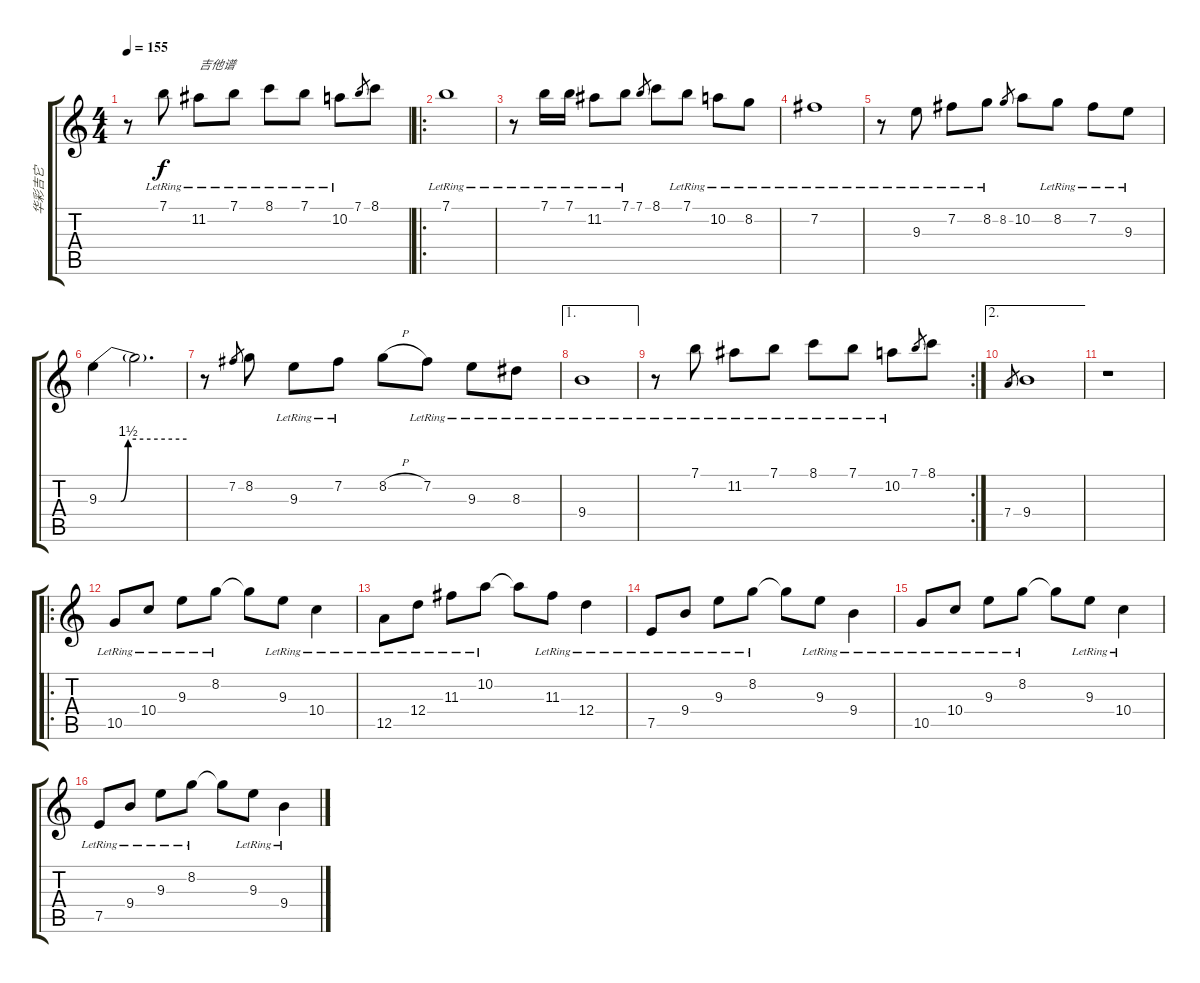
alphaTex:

\track ("华彩吉它" "华彩吉它") {instrument acousticguitarsteel}
\staff {score tabs}
\tuning (E4 B3 G3 D3 A2 E2) {hide}
\ts (4 4)
\tempo 155
\clef g2
\ks c
r.8{dy f instrument acousticguitarsteel} 7.1{lr}.8 11.2{lr}.8{txt "吉他谱"} 7.1{lr}.8 8.1{lr}.8 7.1{lr}.8 10.2{lr}.8 7.1.8{gr} 8.1.8 |
\ro
7.1{lr}.1 |
r.8 7.1{lr}.16 7.1{lr}.16 11.2{lr}.8 7.1{lr}.8 7.1.8{gr} 8.1.8 7.1{lr}.8 10.2{lr}.8 8.2{lr}.8 |
7.2{lr}.1 |
r.8 9.3{lr}.8 7.2{lr}.8 8.2{lr}.8 8.2.8{gr} 10.2.8 8.2{lr}.8 7.2{lr}.8 9.3{lr}.8 |
9.3{be (custom 0 0 15 0 20 6 60 6)}.4 9.3{t}.2{d} |
r.8 7.2.8{gr} 8.2.8 9.3{lr}.8 7.2{lr}.8 8.2{h}.8 7.2{lr}.8 9.3{lr}.8 8.3{lr}.8 |
\ae 1
9.4{lr}.1 |
\rc 2
r.8 7.1{lr}.8 11.2{lr}.8 7.1{lr}.8 8.1{lr}.8 7.1{lr}.8 10.2{lr}.8 7.1.8{gr} 8.1.8 |
\ae 2
7.4.8{gr} 9.4.1 |
r.1 |
\ro
10.5{lr}.8{volume 12} 10.4{lr}.8 9.3{lr}.8 8.2{lr}.8 8.2{t}.8 9.3{lr}.8 10.4{lr}.4 |
12.5{lr}.8 12.4{lr}.8 11.3{lr}.8 10.2{lr}.8 10.2{t}.8 11.3{lr}.8 12.4{lr}.4 |
7.5{lr}.8 9.4{lr}.8 9.3{lr}.8 8.2{lr}.8 8.2{t}.8 9.3{lr}.8 9.4{lr}.4 |
10.5{lr}.8 10.4{lr}.8 9.3{lr}.8 8.2{lr}.8 8.2{t}.8 9.3{lr}.8 10.4{lr}.4 |
7.5{lr}.8 9.4{lr}.8 9.3{lr}.8 8.2{lr}.8 8.2{t}.8 9.3{lr}.8 9.4{lr}.4
